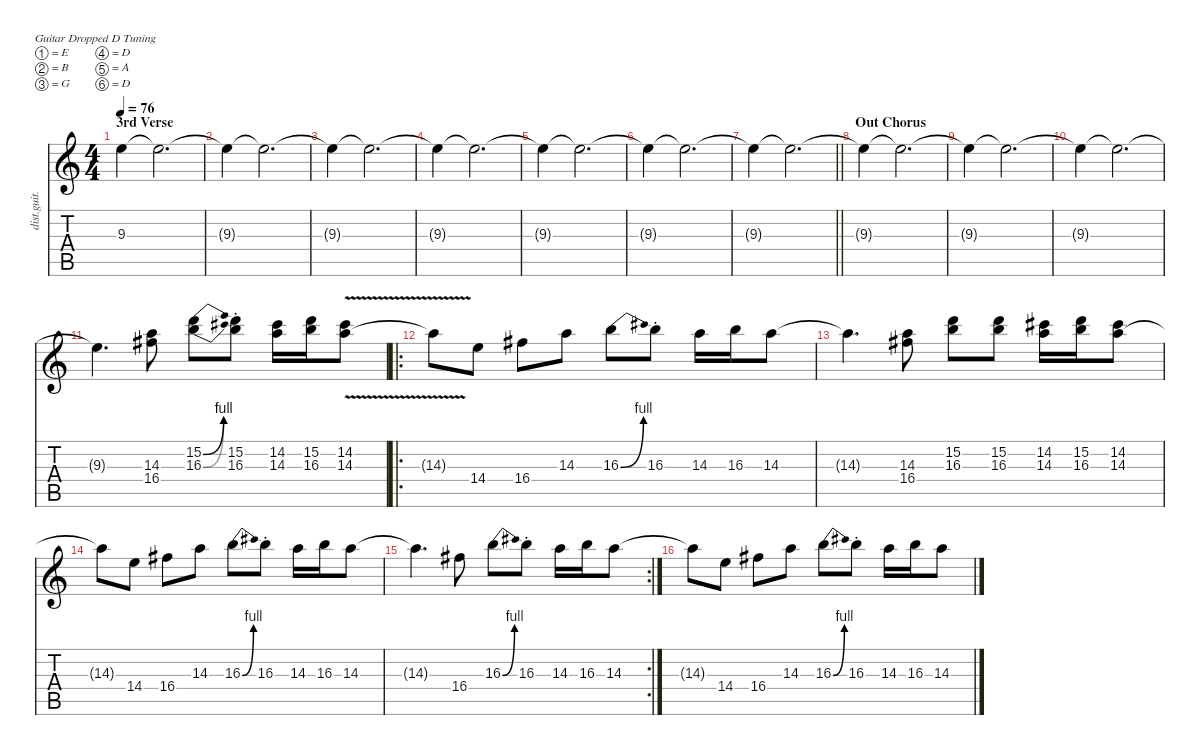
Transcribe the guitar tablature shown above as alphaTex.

\defaultSystemsLayout 4
\hideDynamics
\bracketExtendMode nobrackets
\otherSystemsTrackNameOrientation horizontal
\track ("Guitar 5" "dist.guit.") {instrument distortionguitar}
\staff {score tabs}
\tuning (E4 B3 G3 D3 A2 D2)
\ts (4 4)
\section ("" "3rd Verse")
\tempo 76
\clef g2
\ks c
9.3{t}.4{dy mf beam Down} 9.3{t}.2{d beam Down} |
9.3{t}.4{beam Down} 9.3{t}.2{d beam Down} |
9.3{t}.4{beam Down} 9.3{t}.2{d beam Down} |
9.3{t}.4{beam Down} 9.3{t}.2{d beam Down} |
9.3{t}.4{beam Down} 9.3{t}.2{d beam Down} |
9.3{t}.4{beam Down} 9.3{t}.2{d beam Down} |
\barLineRight lightlight
9.3{t}.4{beam Down} 9.3{t}.2{d beam Down} |
\section ("" "Out Chorus")
9.3{t}.4{beam Down} 9.3{t}.2{d beam Down} |
9.3{t}.4{beam Down} 9.3{t}.2{d beam Down} |
9.3{t}.4{beam Down} 9.3{t}.2{d beam Down} |
9.3{t}.4{d dy f beam Down} (14.3 16.4{acc #}).8{beam Down} (15.2{be (bend 0 0 15 4)} 16.3{be (bend 0 0 15 4)}).8{beam Down} (15.2{st} 16.3).8{beam Down} (14.2{acc #} 14.3).16{beam Down} (15.2 16.3).16{beam Down} (14.2{v acc #} 14.3{v}).8{beam Down} |
\ro
14.3{v t}.8{beam Down} 14.4.8{beam Down} 16.4{acc #}.8{beam Down} 14.3.8{beam Down} 16.3{be (bend 0 0 15 4)}.8{beam Down} 16.3{st}.8{beam Down} 14.3.16{beam Down} 16.3.16{beam Down} 14.3.8{beam Down} |
14.3{t}.4{d beam Down} (14.3 16.4{acc #}).8{beam Down} (15.2 16.3).8{beam Down} (15.2 16.3).8{beam Down} (14.2{acc #} 14.3).16{beam Down} (15.2 16.3).16{beam Down} (14.2{acc #} 14.3).8{beam Down} |
14.3{t}.8{beam Down} 14.4.8{beam Down} 16.4{acc #}.8{beam Down} 14.3.8{beam Down} 16.3{be (bend 0 0 15 4)}.8{beam Down} 16.3{st}.8{beam Down} 14.3.16{beam Down} 16.3.16{beam Down} 14.3.8{beam Down} |
\rc 2
14.3{t}.4{d beam Down} 16.4{acc #}.8{beam Down} 16.3{be (bend 0 0 15 4)}.8{beam Down} 16.3{st}.8{beam Down} 14.3.16{beam Down} 16.3.16{beam Down} 14.3.8{beam Down} |
14.3{t}.8{beam Down} 14.4.8{beam Down} 16.4{acc #}.8{beam Down} 14.3.8{beam Down} 16.3{be (bend 0 0 15 4)}.8{beam Down} 16.3{st}.8{beam Down} 14.3.16{beam Down} 16.3.16{beam Down} 14.3.8{beam Down}
